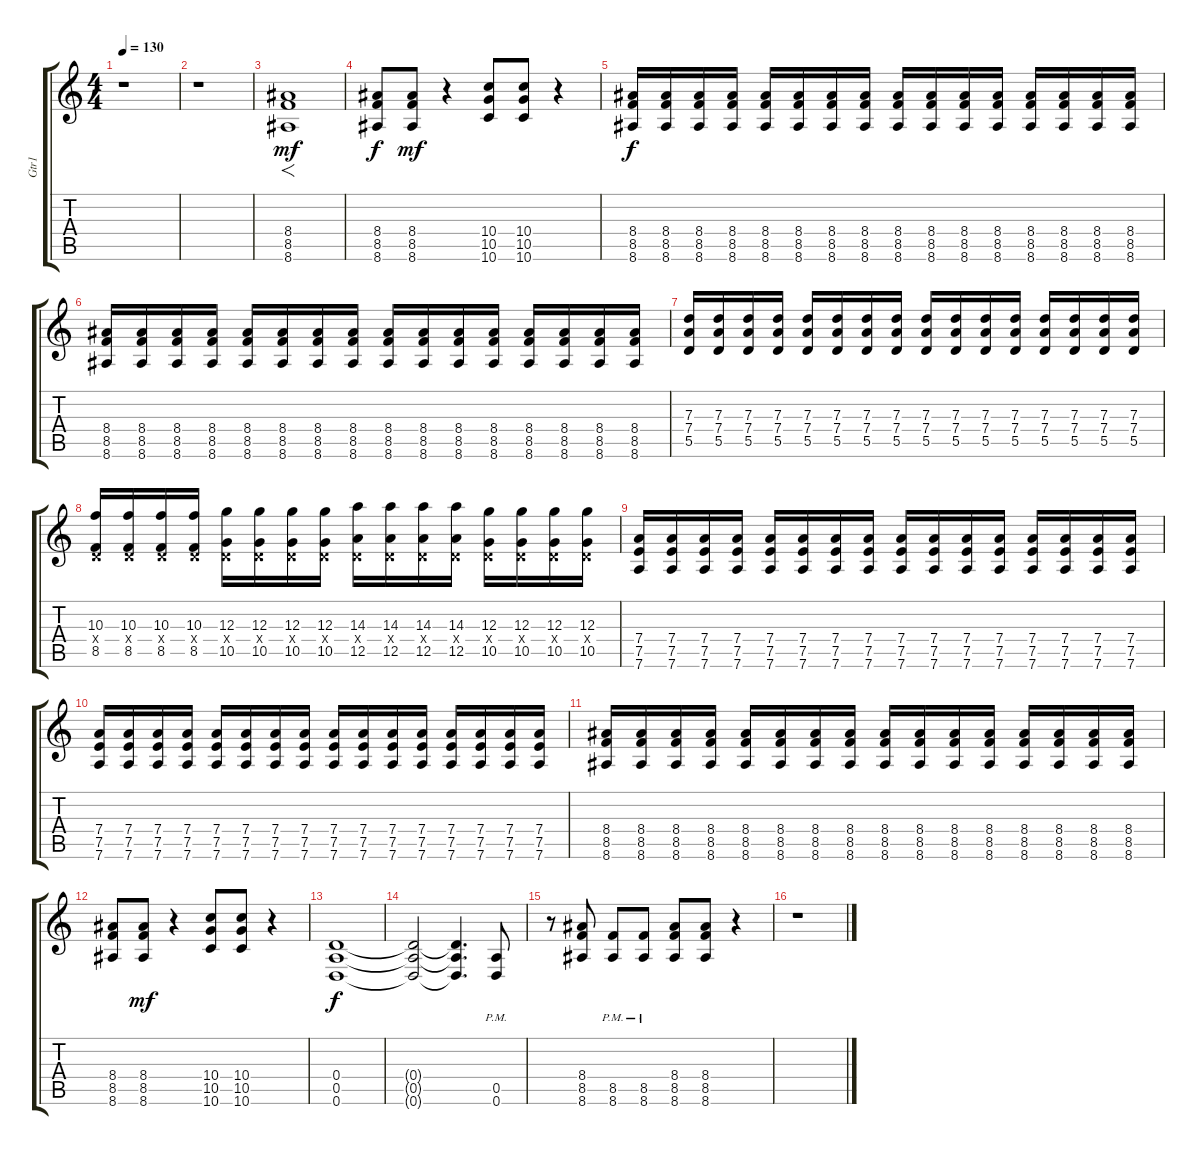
\track ("Gtr1" "Gtr1") {instrument distortionguitar}
\staff {score tabs}
\tuning (E4 B3 G3 D3 A2 D2) {hide}
\ts (4 4)
\tempo 130
\clef g2
\ks c
r.1{dy mf} |
r.1 |
(8.4 8.5 8.6).1{f} |
(8.4 8.5 8.6).8{dy f} (8.4 8.5 8.6).8{dy mf} r.4 (10.4 10.5 10.6).8 (10.4 10.5 10.6).8 r.4 |
(8.4 8.5 8.6).16{dy f} (8.4 8.5 8.6).16 (8.4 8.5 8.6).16 (8.4 8.5 8.6).16 (8.4 8.5 8.6).16 (8.4 8.5 8.6).16 (8.4 8.5 8.6).16 (8.4 8.5 8.6).16 (8.4 8.5 8.6).16 (8.4 8.5 8.6).16 (8.4 8.5 8.6).16 (8.4 8.5 8.6).16 (8.4 8.5 8.6).16 (8.4 8.5 8.6).16 (8.4 8.5 8.6).16 (8.4 8.5 8.6).16 |
(8.4 8.5 8.6).16 (8.4 8.5 8.6).16 (8.4 8.5 8.6).16 (8.4 8.5 8.6).16 (8.4 8.5 8.6).16 (8.4 8.5 8.6).16 (8.4 8.5 8.6).16 (8.4 8.5 8.6).16 (8.4 8.5 8.6).16 (8.4 8.5 8.6).16 (8.4 8.5 8.6).16 (8.4 8.5 8.6).16 (8.4 8.5 8.6).16 (8.4 8.5 8.6).16 (8.4 8.5 8.6).16 (8.4 8.5 8.6).16 |
(7.3 7.4 5.5).16 (7.3 7.4 5.5).16 (7.3 7.4 5.5).16 (7.3 7.4 5.5).16 (7.3 7.4 5.5).16 (7.3 7.4 5.5).16 (7.3 7.4 5.5).16 (7.3 7.4 5.5).16 (7.3 7.4 5.5).16 (7.3 7.4 5.5).16 (7.3 7.4 5.5).16 (7.3 7.4 5.5).16 (7.3 7.4 5.5).16 (7.3 7.4 5.5).16 (7.3 7.4 5.5).16 (7.3 7.4 5.5).16 |
(10.3 0.4{x} 8.5).16 (10.3 0.4{x} 8.5).16 (10.3 0.4{x} 8.5).16 (10.3 0.4{x} 8.5).16 (12.3 0.4{x} 10.5).16 (12.3 0.4{x} 10.5).16 (12.3 0.4{x} 10.5).16 (12.3 0.4{x} 10.5).16 (14.3 0.4{x} 12.5).16 (14.3 0.4{x} 12.5).16 (14.3 0.4{x} 12.5).16 (14.3 0.4{x} 12.5).16 (12.3 0.4{x} 10.5).16 (12.3 0.4{x} 10.5).16 (12.3 0.4{x} 10.5).16 (12.3 0.4{x} 10.5).16 |
(7.4 7.5 7.6).16 (7.4 7.5 7.6).16 (7.4 7.5 7.6).16 (7.4 7.5 7.6).16 (7.4 7.5 7.6).16 (7.4 7.5 7.6).16 (7.4 7.5 7.6).16 (7.4 7.5 7.6).16 (7.4 7.5 7.6).16 (7.4 7.5 7.6).16 (7.4 7.5 7.6).16 (7.4 7.5 7.6).16 (7.4 7.5 7.6).16 (7.4 7.5 7.6).16 (7.4 7.5 7.6).16 (7.4 7.5 7.6).16 |
(7.4 7.5 7.6).16 (7.4 7.5 7.6).16 (7.4 7.5 7.6).16 (7.4 7.5 7.6).16 (7.4 7.5 7.6).16 (7.4 7.5 7.6).16 (7.4 7.5 7.6).16 (7.4 7.5 7.6).16 (7.4 7.5 7.6).16 (7.4 7.5 7.6).16 (7.4 7.5 7.6).16 (7.4 7.5 7.6).16 (7.4 7.5 7.6).16 (7.4 7.5 7.6).16 (7.4 7.5 7.6).16 (7.4 7.5 7.6).16 |
(8.4 8.5 8.6).16 (8.4 8.5 8.6).16 (8.4 8.5 8.6).16 (8.4 8.5 8.6).16 (8.4 8.5 8.6).16 (8.4 8.5 8.6).16 (8.4 8.5 8.6).16 (8.4 8.5 8.6).16 (8.4 8.5 8.6).16 (8.4 8.5 8.6).16 (8.4 8.5 8.6).16 (8.4 8.5 8.6).16 (8.4 8.5 8.6).16 (8.4 8.5 8.6).16 (8.4 8.5 8.6).16 (8.4 8.5 8.6).16 |
(8.4 8.5 8.6).8 (8.4 8.5 8.6).8{dy mf} r.4 (10.4 10.5 10.6).8 (10.4 10.5 10.6).8 r.4 |
(0.4 0.5 0.6).1{dy f} |
(0.4{t} 0.5{t} 0.6{t}).2 (0.4{t} 0.5{t} 0.6{t}).4{d} (0.5{pm} 0.6{pm}).8 |
r.8 (8.4 8.5 8.6).8 (8.5{pm} 8.6{pm}).8 (8.5{pm} 8.6{pm}).8 (8.4 8.5 8.6).8 (8.4 8.5 8.6).8 r.4 |
r.1
